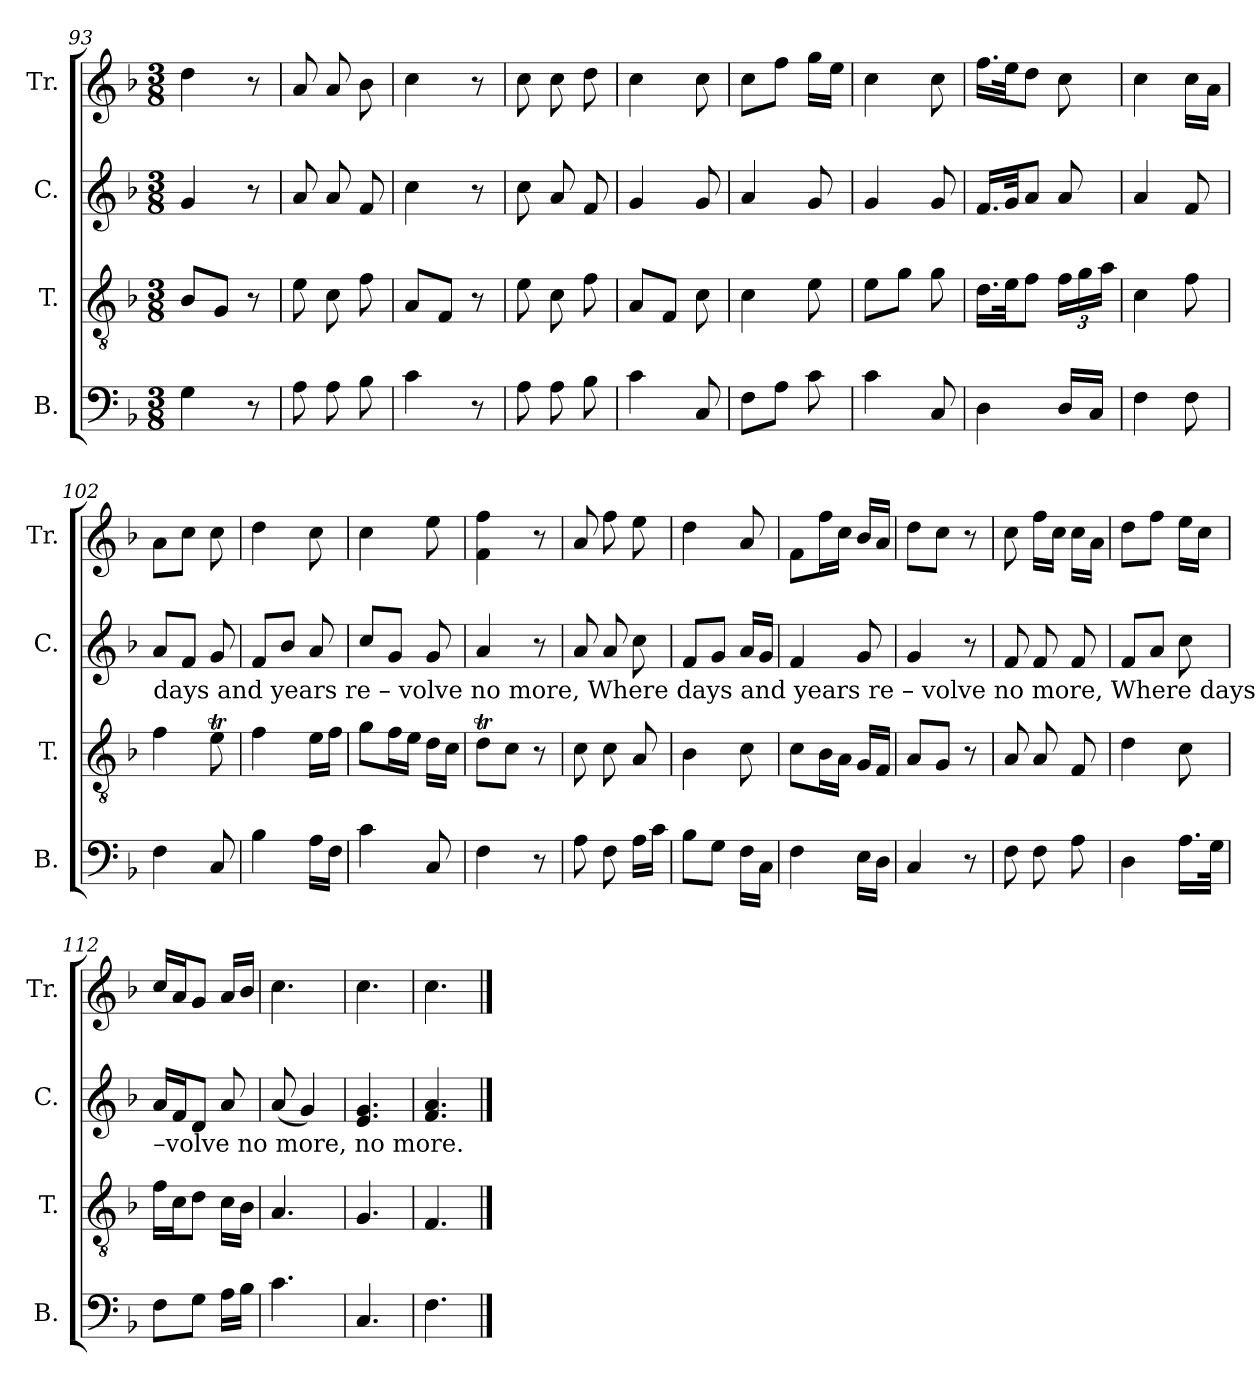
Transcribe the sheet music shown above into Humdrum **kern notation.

**kern	**kern	**kern	**kern
*part4	*part3	*part2	*part1
*staff4	*staff3	*staff2	*staff1
*I"B.	*I"T.	*I"C.	*I"Tr.
*I'B.	*I'T.	*I'C.	*I'Tr.
*clefF4	*clefGv2	*clefG2	*clefG2
*k[b-]	*k[b-]	*k[b-]	*k[b-]
*M3/8	*M3/8	*M3/8	*M3/8
=93	=93	=93	=93
4G\	8B-/L	4g/	4dd\
.	8G/J	.	.
8r	8r	8r	8r
=94	=94	=94	=94
8A\	8e\	8a/	8a/
8A\	8c\	8a/	8a/
8B-\	8f\	8f/	8b-\
=95	=95	=95	=95
4c\	8A/L	4cc\	4cc\
.	8F/J	.	.
8r	8r	8r	8r
=96	=96	=96	=96
8A\	8e\	8cc\	8cc\
8A\	8c\	8a/	8cc\
8B-\	8f\	8f/	8dd\
=97	=97	=97	=97
4c\	8A/L	4g/	4cc\
.	8F/J	.	.
8C/	8c\	8g/	8cc\
=98	=98	=98	=98
8F\L	4c\	4a/	8cc\L
8A\J	.	.	8ff\J
8c\	8e\	8g/	16gg\LL
.	.	.	16ee\JJ
=99	=99	=99	=99
4c\	8e\L	4g/	4cc\
.	8g\J	.	.
8C/	8g\	8g/	8cc\
=100	=100	=100	=100
4D\	16.d\LL	16.f/LL	16.ff\LL
.	32e\JK	32g/JK	32ee\JK
.	8f\J	8a/J	8dd\J
*	*Xbrackettup	*	*
16D/LL	24f\LL	8a/	8cc\
.	24g\	.	.
16C/JJ	.	.	.
.	24a\JJ	.	.
=101	=101	=101	=101
4F\	4c\	4a/	4cc\
8F\	8f\	8f/	16cc\LL
.	.	.	16a\JJ
!!LO:LB:g=z
=102	=102	=102	=102
!	!	!LO:TX:b:t=days  and  years  re  – volve      no       more,    Where days and years re  – volve      no    more,      Where days and  years  re –	!
4F\	4f\	8a/L	8a\L
.	.	8f/J	8cc\J
8C/	8et\	8g/	8cc\
=103	=103	=103	=103
4B-\	4f\	8f/L	4dd\
.	.	8b-/J	.
16A\LL	16e\LL	8a/	8cc\
16F\JJ	16f\JJ	.	.
=104	=104	=104	=104
4c\	8g\L	8cc/L	4cc\
.	16f\L	8g/J	.
.	16e\JJ	.	.
8C/	16d\LL	8g/	8ee\
.	16c\JJ	.	.
=105	=105	=105	=105
4F\	8dT\L	4a/	4f\ 4ff\
.	8c\J	.	.
8r	8r	8r	8r
=106	=106	=106	=106
8A\	8c\	8a/	8a/
8F\	8c\	8a/	8ff\
16A\LL	8A/	8cc\	8ee\
16c\JJ	.	.	.
=107	=107	=107	=107
8B-\L	4B-\	8f/L	4dd\
8G\J	.	8g/J	.
16F\LL	8c\	16a/LL	8a/
16C\JJ	.	16g/JJ	.
=108	=108	=108	=108
4F\	8c\L	4f/	8f\L
.	16B-\L	.	16ff\L
.	16A\JJ	.	16cc\JJ
16E\LL	16G/LL	8g/	16b-/LL
16D\JJ	16F/JJ	.	16a/JJ
=109	=109	=109	=109
4C/	8A/L	4g/	8dd\L
.	8G/J	.	8cc\J
8r	8r	8r	8r
=110	=110	=110	=110
8F\	8A/	8f/	8cc\
8F\	8A/	8f/	16ff\LL
.	.	.	16cc\JJ
8A\	8F/	8f/	16cc\LL
.	.	.	16a\JJ
=111	=111	=111	=111
4D\	4d\	8f/L	8dd\L
.	.	8a/J	8ff\J
16.A\LL	8c\	8cc\	16ee\LL
.	.	.	16cc\JJ
32G\JJk	.	.	.
!!LO:LB:g=z
=112	=112	=112	=112
!	!	!LO:TX:b:t=–volve       no       more,        no         more.	!
8F\L	16f\LL	16a/LL	16cc/LL
.	16c\J	16f/J	16a/J
8G\J	8d\J	8d/J	8g/J
16A\LL	16c\LL	8a/	16a/LL
16B-\JJ	16B-\JJ	.	16b-/JJ
=113	=113	=113	=113
4.c\	4.A/	(8a/	4.cc\
.	.	4g/)	.
=114	=114	=114	=114
4.C/	4.G/	4.e/ 4.g/	4.cc\
=115	=115	=115	=115
4.F\	4.F/	4.f/ 4.a/	4.cc\
==	==	==	==
*-	*-	*-	*-
